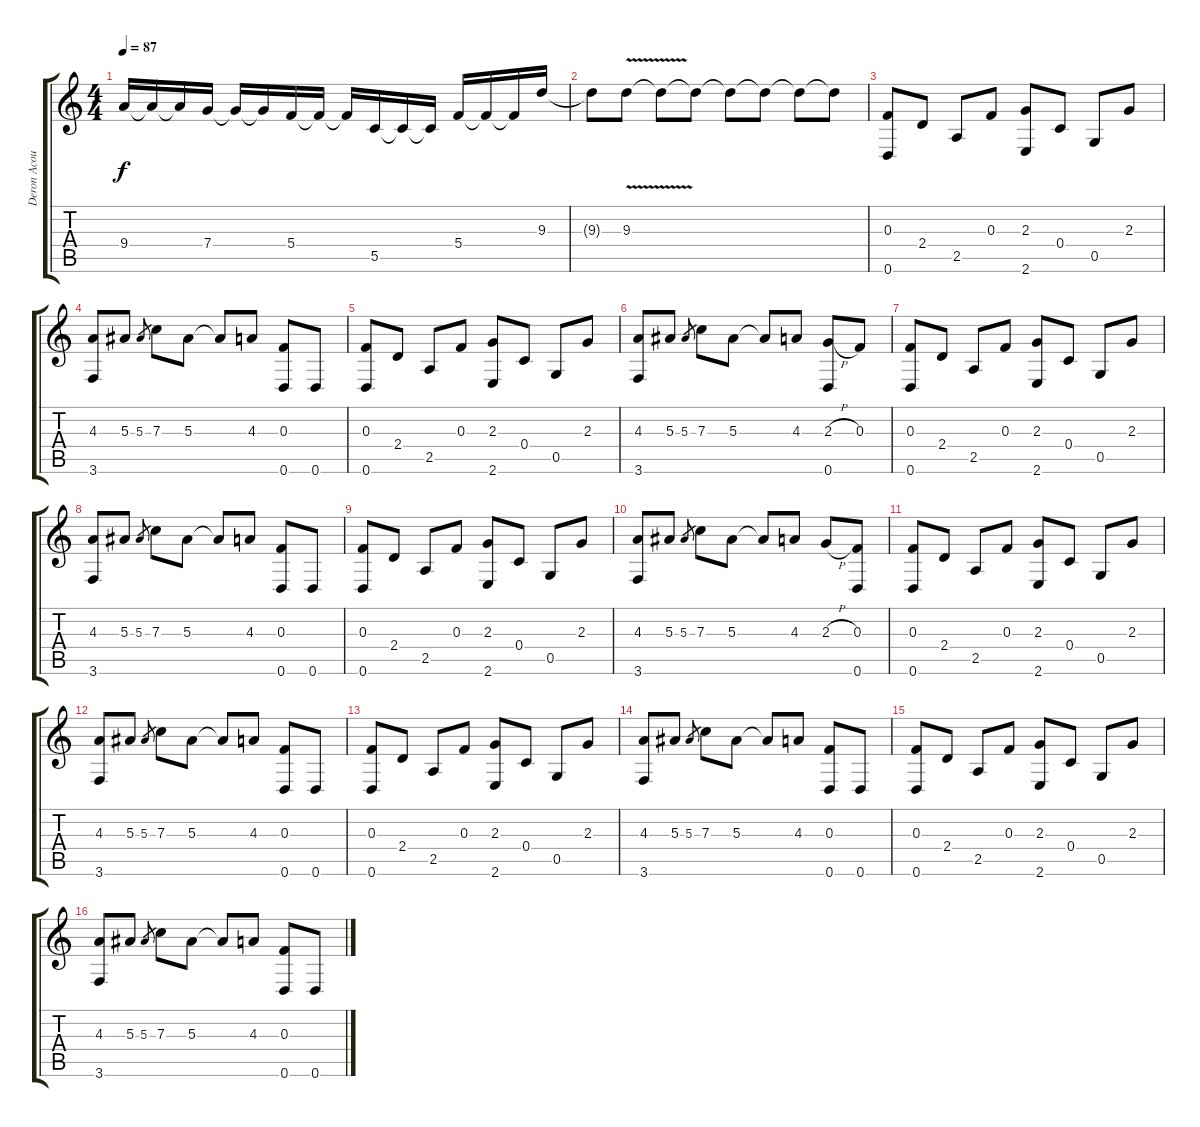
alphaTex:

\track ("Deron Acoustic" "Deron Acou") {instrument acousticguitarsteel}
\staff {score tabs}
\tuning (D4 A3 F3 C3 G2 D2) {hide}
\ts (4 4)
\tempo 87
\clef g2
\ks c
9.4.16{dy f} 9.4{t}.16 9.4{t}.16 7.4.16 7.4{t}.16 7.4{t}.16 5.4.16 5.4{t}.16 5.4{t}.16 5.5.16 5.5{t}.16 5.5{t}.16 5.4.16 5.4{t}.16 5.4{t}.16 9.3.16 |
9.3{t}.8 9.3{v}.8 9.3{t}.8 9.3{t}.8 9.3{t}.8 9.3{t}.8 9.3{t}.8 9.3{t}.8 |
(0.3 0.6).8 2.4.8 2.5.8 0.3.8 (2.3 2.6).8 0.4.8 0.5.8 2.3.8 |
(4.3 3.6).8 5.3.8 5.3.8{gr} 7.3.8 5.3.8 5.3{t}.8 4.3.8 (0.3 0.6).8 0.6.8 |
(0.3 0.6).8 2.4.8 2.5.8 0.3.8 (2.3 2.6).8 0.4.8 0.5.8 2.3.8 |
(4.3 3.6).8 5.3.8 5.3.8{gr} 7.3.8 5.3.8 5.3{t}.8 4.3.8 (2.3{h} 0.6).8 0.3.8 |
(0.3 0.6).8 2.4.8 2.5.8 0.3.8 (2.3 2.6).8 0.4.8 0.5.8 2.3.8 |
(4.3 3.6).8 5.3.8 5.3.8{gr} 7.3.8 5.3.8 5.3{t}.8 4.3.8 (0.3 0.6).8 0.6.8 |
(0.3 0.6).8 2.4.8 2.5.8 0.3.8 (2.3 2.6).8 0.4.8 0.5.8 2.3.8 |
(4.3 3.6).8 5.3.8 5.3.8{gr} 7.3.8 5.3.8 5.3{t}.8 4.3.8 2.3{h}.8 (0.3 0.6).8 |
(0.3 0.6).8 2.4.8 2.5.8 0.3.8 (2.3 2.6).8 0.4.8 0.5.8 2.3.8 |
(4.3 3.6).8 5.3.8 5.3.8{gr} 7.3.8 5.3.8 5.3{t}.8 4.3.8 (0.3 0.6).8 0.6.8 |
(0.3 0.6).8 2.4.8 2.5.8 0.3.8 (2.3 2.6).8 0.4.8 0.5.8 2.3.8 |
(4.3 3.6).8 5.3.8 5.3.8{gr} 7.3.8 5.3.8 5.3{t}.8 4.3.8 (0.3 0.6).8 0.6.8 |
(0.3 0.6).8 2.4.8 2.5.8 0.3.8 (2.3 2.6).8 0.4.8 0.5.8 2.3.8 |
(4.3 3.6).8 5.3.8 5.3.8{gr} 7.3.8 5.3.8 5.3{t}.8 4.3.8 (0.3 0.6).8 0.6.8
